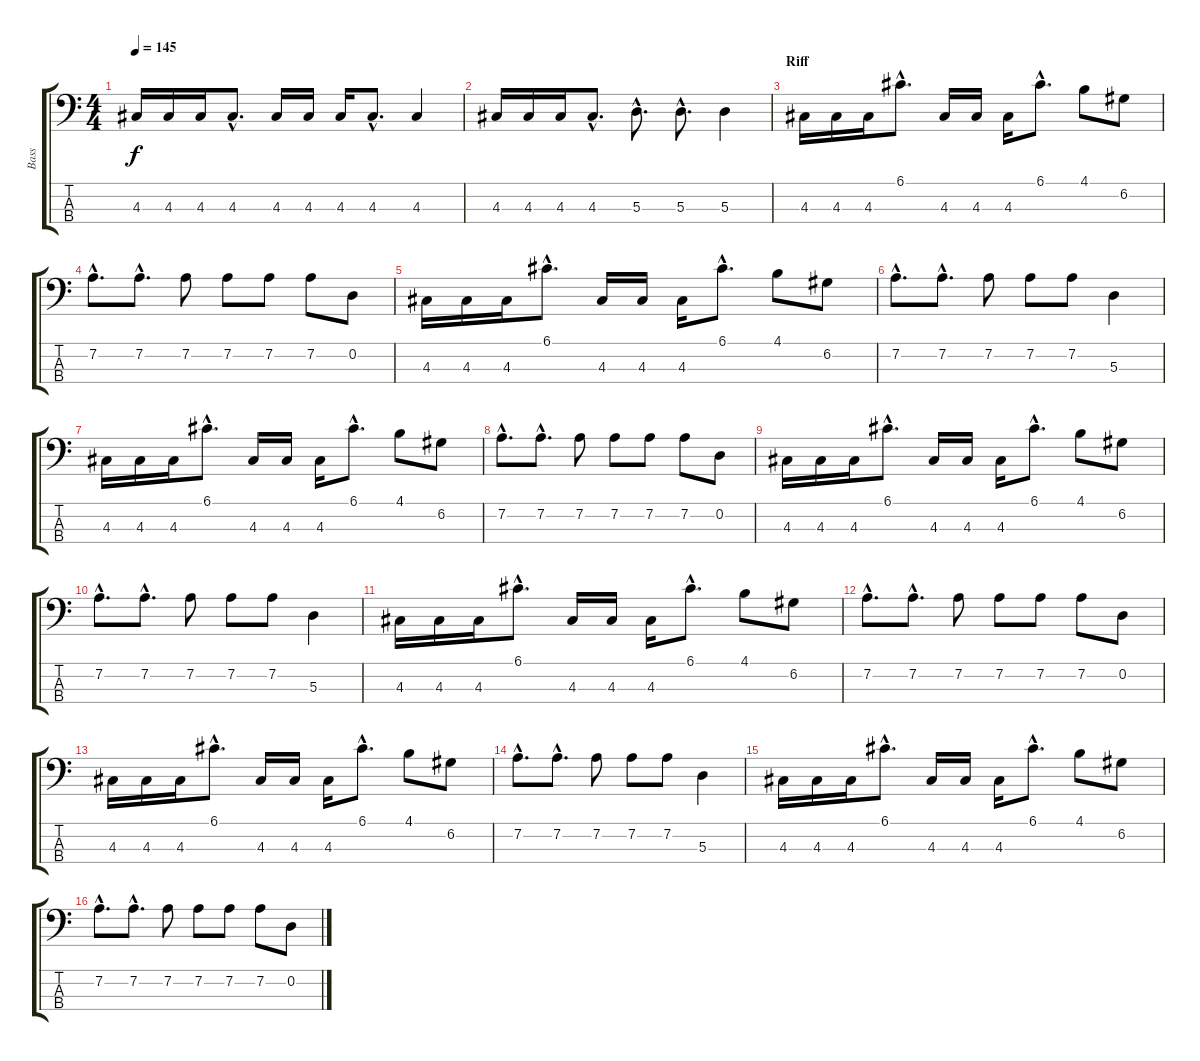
\track ("Bass" "Bass") {instrument electricbassfinger}
\staff {score tabs}
\tuning (G2 D2 A1 E1) {hide}
\ts (4 4)
\tempo 145
\clef f4
\ks c
4.3.16{dy f} 4.3.16 4.3.16 4.3{hac}.8{d} 4.3.16 4.3.16 4.3.16 4.3{hac}.8{d} 4.3.4 |
4.3.16 4.3.16 4.3.16 4.3{hac}.8{d} 5.3{hac}.8{d} 5.3{hac}.8{d} 5.3.4 |
\section ("" "Riff")
4.3.16 4.3.16 4.3.16 6.1{hac}.8{d} 4.3.16 4.3.16 4.3.16 6.1{hac}.8{d} 4.1.8 6.2.8 |
7.2{hac}.8{d} 7.2{hac}.8{d} 7.2.8 7.2.8 7.2.8 7.2.8 0.2.8 |
4.3.16 4.3.16 4.3.16 6.1{hac}.8{d} 4.3.16 4.3.16 4.3.16 6.1{hac}.8{d} 4.1.8 6.2.8 |
7.2{hac}.8{d} 7.2{hac}.8{d} 7.2.8 7.2.8 7.2.8 5.3.4 |
4.3.16 4.3.16 4.3.16 6.1{hac}.8{d} 4.3.16 4.3.16 4.3.16 6.1{hac}.8{d} 4.1.8 6.2.8 |
7.2{hac}.8{d} 7.2{hac}.8{d} 7.2.8 7.2.8 7.2.8 7.2.8 0.2.8 |
4.3.16 4.3.16 4.3.16 6.1{hac}.8{d} 4.3.16 4.3.16 4.3.16 6.1{hac}.8{d} 4.1.8 6.2.8 |
7.2{hac}.8{d} 7.2{hac}.8{d} 7.2.8 7.2.8 7.2.8 5.3.4 |
4.3.16 4.3.16 4.3.16 6.1{hac}.8{d} 4.3.16 4.3.16 4.3.16 6.1{hac}.8{d} 4.1.8 6.2.8 |
7.2{hac}.8{d} 7.2{hac}.8{d} 7.2.8 7.2.8 7.2.8 7.2.8 0.2.8 |
4.3.16 4.3.16 4.3.16 6.1{hac}.8{d} 4.3.16 4.3.16 4.3.16 6.1{hac}.8{d} 4.1.8 6.2.8 |
7.2{hac}.8{d} 7.2{hac}.8{d} 7.2.8 7.2.8 7.2.8 5.3.4 |
4.3.16 4.3.16 4.3.16 6.1{hac}.8{d} 4.3.16 4.3.16 4.3.16 6.1{hac}.8{d} 4.1.8 6.2.8 |
7.2{hac}.8{d} 7.2{hac}.8{d} 7.2.8 7.2.8 7.2.8 7.2.8 0.2.8
